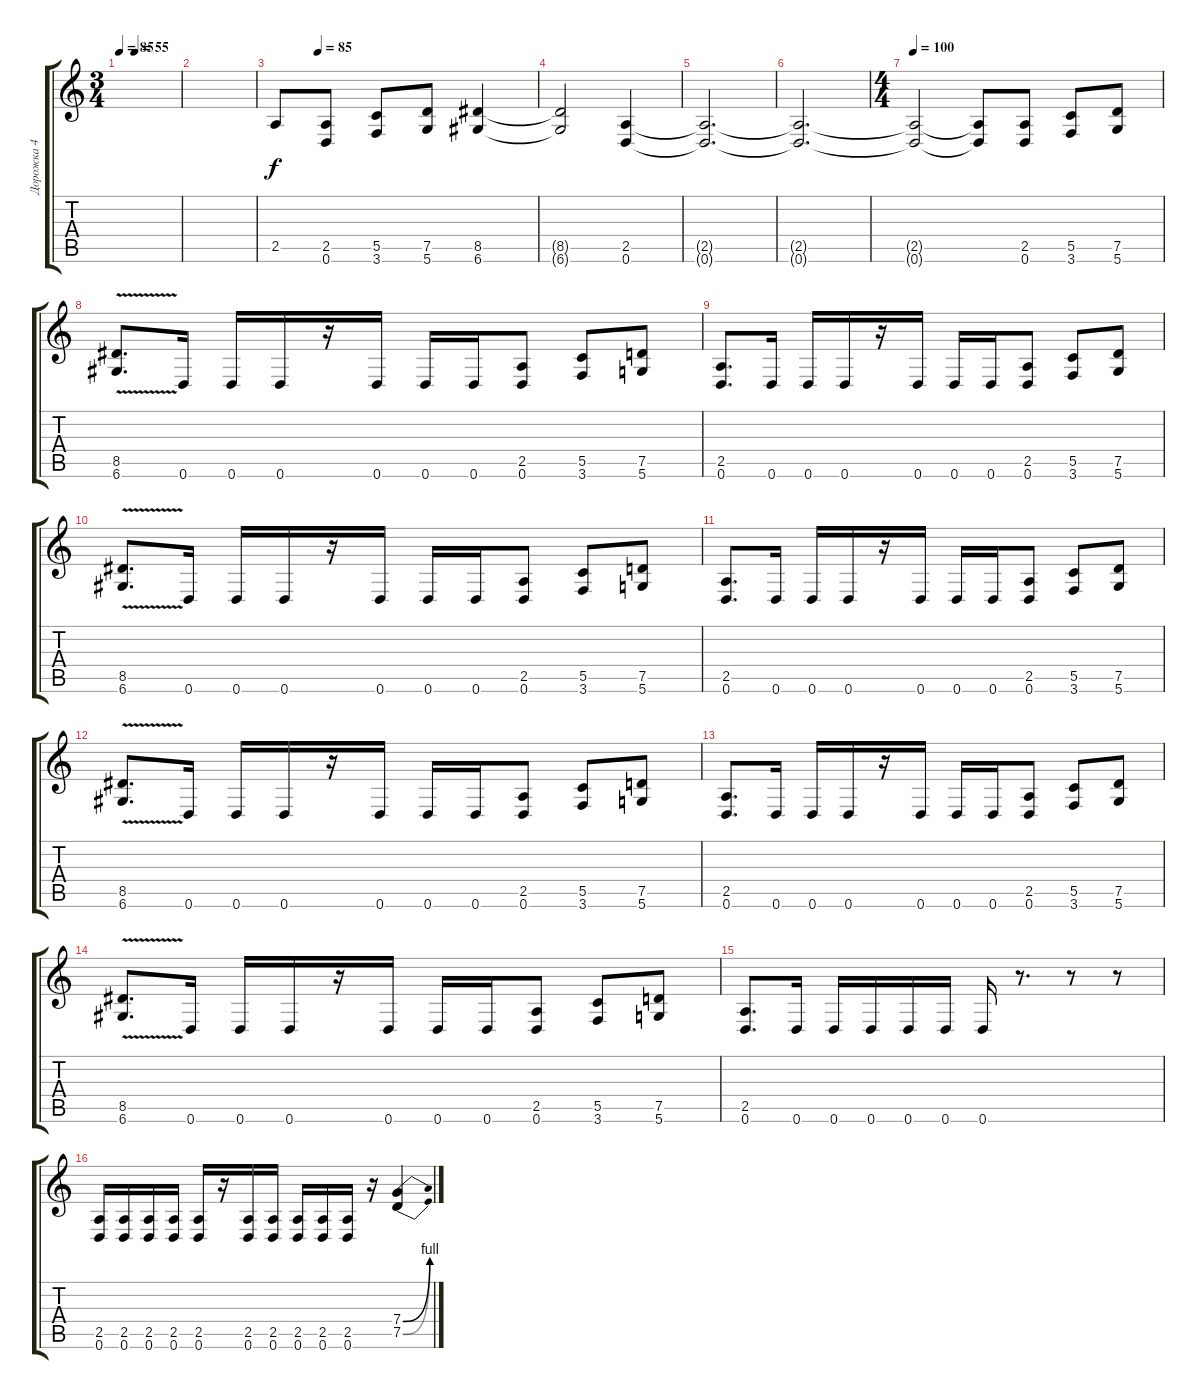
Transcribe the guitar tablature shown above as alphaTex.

\track ("Дорожка 4" "Дорожка 4") {instrument distortionguitar}
\staff {score tabs}
\tuning (D4 A3 F3 C3 G2 D2) {hide}
\ts (3 4)
\tempo 85
\tempo (55 0.25)
\clef g2
\ks c
|
|
\tempo (85 0.16666666666666666)
2.5.8 (2.5 0.6).8 (5.5 3.6).8 (7.5 5.6).8 (8.5 6.6).4 |
(8.5{t} 6.6{t}).2 (2.5 0.6).4{volume 10} |
(2.5{t} 0.6{t}).2{d} |
(2.5{t} 0.6{t}).2{d} |
\ts (4 4)
\tempo 100
(2.5{t} 0.6{t}).2 (2.5{t} 0.6{t}).8 (2.5 0.6).8{volume 13} (5.5 3.6).8 (7.5 5.6).8 |
(8.5{v} 6.6{v}).8{d} 0.6.16 0.6.16 0.6.16 r.16 0.6.16 0.6.16 0.6.16 (2.5 0.6).8 (5.5 3.6).8 (7.5 5.6).8 |
(2.5 0.6).8{d} 0.6.16 0.6.16 0.6.16 r.16 0.6.16 0.6.16 0.6.16 (2.5 0.6).8 (5.5 3.6).8 (7.5 5.6).8 |
(8.5{v} 6.6{v}).8{d} 0.6.16 0.6.16 0.6.16 r.16 0.6.16 0.6.16 0.6.16 (2.5 0.6).8 (5.5 3.6).8 (7.5 5.6).8 |
(2.5 0.6).8{d} 0.6.16 0.6.16 0.6.16 r.16 0.6.16 0.6.16 0.6.16 (2.5 0.6).8 (5.5 3.6).8 (7.5 5.6).8 |
(8.5{v} 6.6{v}).8{d} 0.6.16 0.6.16 0.6.16 r.16 0.6.16 0.6.16 0.6.16 (2.5 0.6).8 (5.5 3.6).8 (7.5 5.6).8 |
(2.5 0.6).8{d} 0.6.16 0.6.16 0.6.16 r.16 0.6.16 0.6.16 0.6.16 (2.5 0.6).8 (5.5 3.6).8 (7.5 5.6).8 |
(8.5 6.6{v}).8{d} 0.6.16 0.6.16 0.6.16 r.16 0.6.16 0.6.16 0.6.16 (2.5 0.6).8 (5.5 3.6).8 (7.5 5.6).8 |
(2.5 0.6).8{d} 0.6.16 0.6.16 0.6.16 0.6.16 0.6.16 0.6.16 r.8{d} r.8 r.8 |
(2.5 0.6).16 (2.5 0.6).16 (2.5 0.6).16 (2.5 0.6).16 (2.5 0.6).16 r.16 (2.5 0.6).16 (2.5 0.6).16 (2.5 0.6).16 (2.5 0.6).16 (2.5 0.6).16 r.16 (7.4{be (bend 0 0 60 4)} 7.5{be (bend 0 0 60 4)}).4
